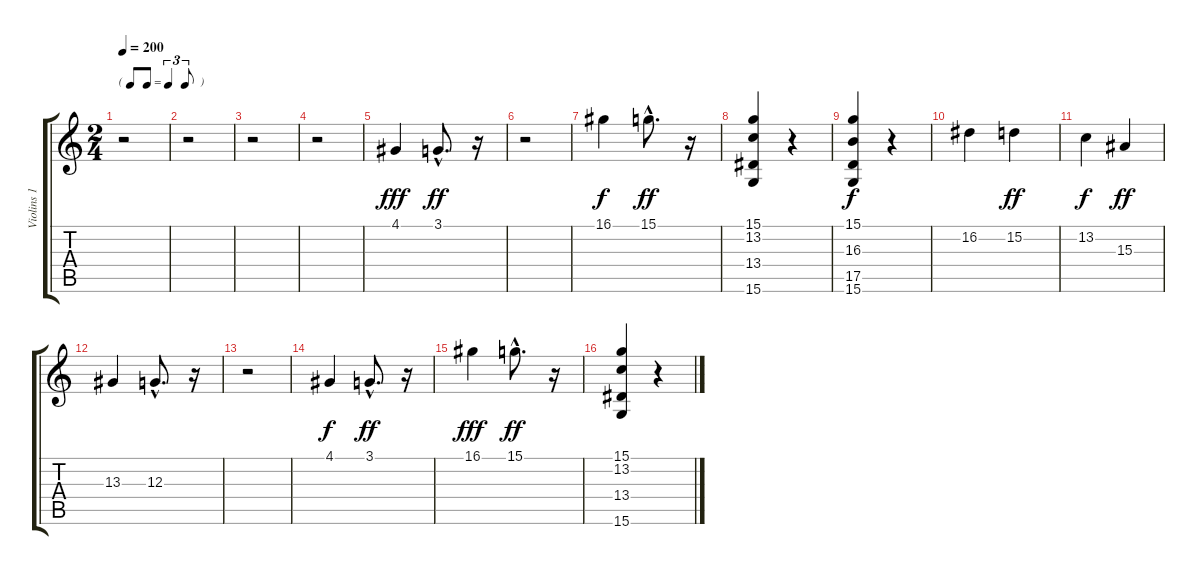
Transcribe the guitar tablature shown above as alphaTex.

\track ("Violins 1" "Violins 1") {instrument stringensemble1}
\staff {score tabs}
\tuning (E4 B3 G3 D3 A2 E2) {hide}
\ts (2 4)
\tf triplet8th
\tempo 200
\clef g2
\ks c
r.2{dy ff} |
r.2 |
r.2 |
r.2 |
4.1.4{dy fff} 3.1{hac}.8{d dy ff} r.16 |
r.2 |
16.1.4{dy f} 15.1{hac}.8{d dy ff} r.16 |
(15.1 13.2 13.4 15.6).4 r.4 |
(15.1 16.3 17.5 15.6).4{dy f} r.4 |
16.2.4 15.2.4{dy ff} |
13.2.4{dy f} 15.3.4{dy ff} |
13.3.4 12.3{hac}.8{d} r.16 |
r.2 |
4.1.4{dy f} 3.1{hac}.8{d dy ff} r.16 |
16.1.4{dy fff} 15.1{hac}.8{d dy ff} r.16 |
(15.1 13.2 13.4 15.6).4 r.4
